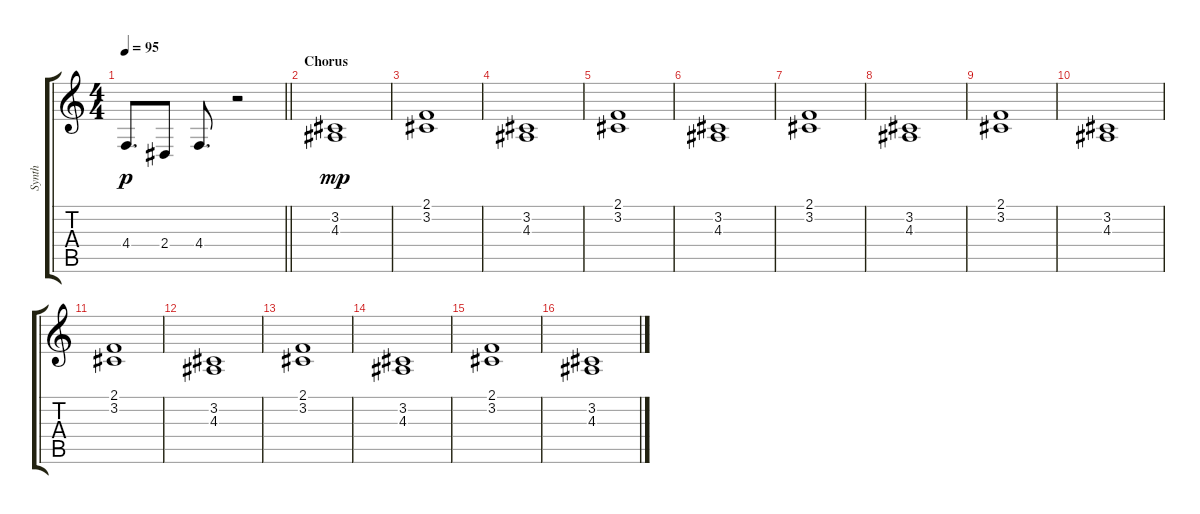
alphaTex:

\track ("Synth" "Synth") {instrument pad4choir}
\staff {score tabs}
\tuning (Eb4 Bb3 Gb3 Db3 Ab2 Eb2) {hide}
\ts (4 4)
\tempo 95
\clef g2
\barLineRight lightlight
\ks c
4.4.8{d dy p} 2.4.8 4.4.8{d} r.2 |
\section ("" "Chorus")
(3.2 4.3).1{dy mp} |
(2.1 3.2).1 |
(3.2 4.3).1 |
(2.1 3.2).1 |
(3.2 4.3).1 |
(2.1 3.2).1 |
(3.2 4.3).1 |
(2.1 3.2).1 |
(3.2 4.3).1 |
(2.1 3.2).1 |
(3.2 4.3).1 |
(2.1 3.2).1 |
(3.2 4.3).1 |
(2.1 3.2).1 |
(3.2 4.3).1
